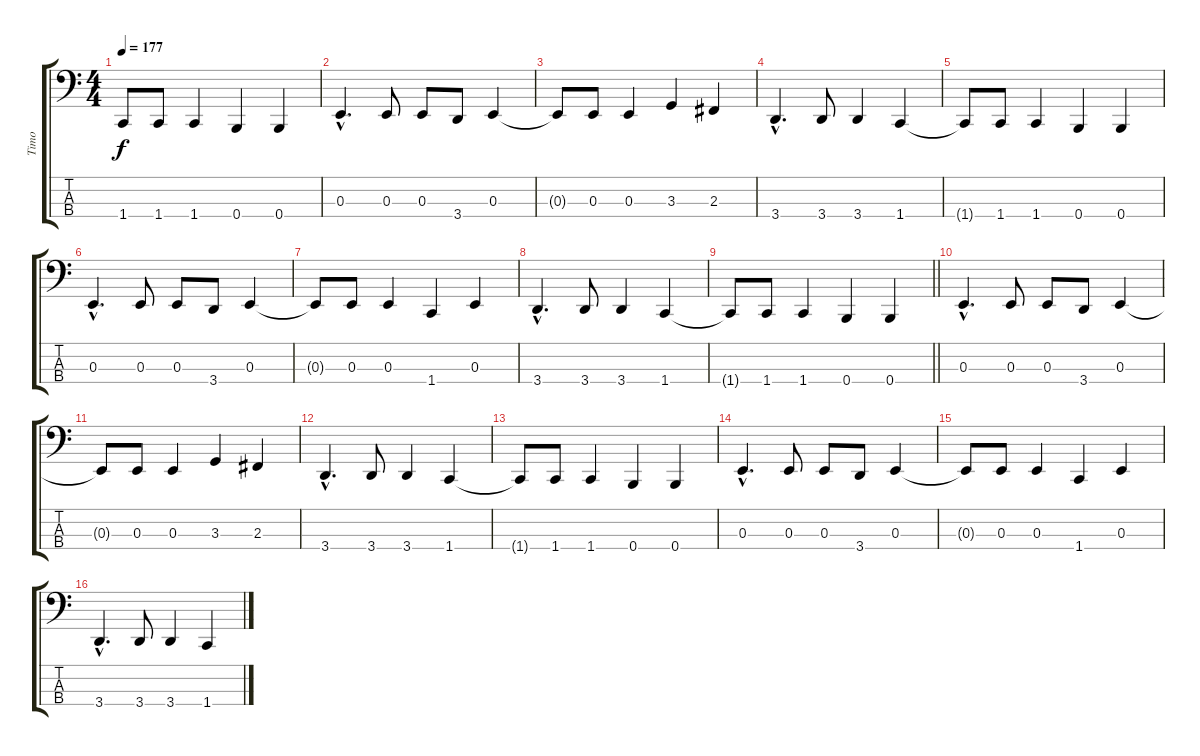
\track ("Timo" "Timo") {instrument electricbassfinger}
\staff {score tabs}
\tuning (D2 A1 E1 B0) {hide}
\ts (4 4)
\tempo 177
\clef f4
\ks c
1.4{t}.8{dy f} 1.4.8 1.4.4 0.4.4 0.4.4 |
0.3{hac}.4{d} 0.3.8 0.3.8 3.4.8 0.3.4 |
0.3{t}.8 0.3.8 0.3.4 3.3.4 2.3.4 |
3.4{hac}.4{d} 3.4.8 3.4.4 1.4.4 |
1.4{t}.8 1.4.8 1.4.4 0.4.4 0.4.4 |
0.3{hac}.4{d} 0.3.8 0.3.8 3.4.8 0.3.4 |
0.3{t}.8 0.3.8 0.3.4 1.4.4 0.3.4 |
3.4{hac}.4{d} 3.4.8 3.4.4 1.4.4 |
\barLineRight lightlight
1.4{t}.8 1.4.8 1.4.4 0.4.4 0.4.4 |
0.3{hac}.4{d} 0.3.8 0.3.8 3.4.8 0.3.4 |
0.3{t}.8 0.3.8 0.3.4 3.3.4 2.3.4 |
3.4{hac}.4{d} 3.4.8 3.4.4 1.4.4 |
1.4{t}.8 1.4.8 1.4.4 0.4.4 0.4.4 |
0.3{hac}.4{d} 0.3.8 0.3.8 3.4.8 0.3.4 |
0.3{t}.8 0.3.8 0.3.4 1.4.4 0.3.4 |
3.4{hac}.4{d} 3.4.8 3.4.4 1.4.4
